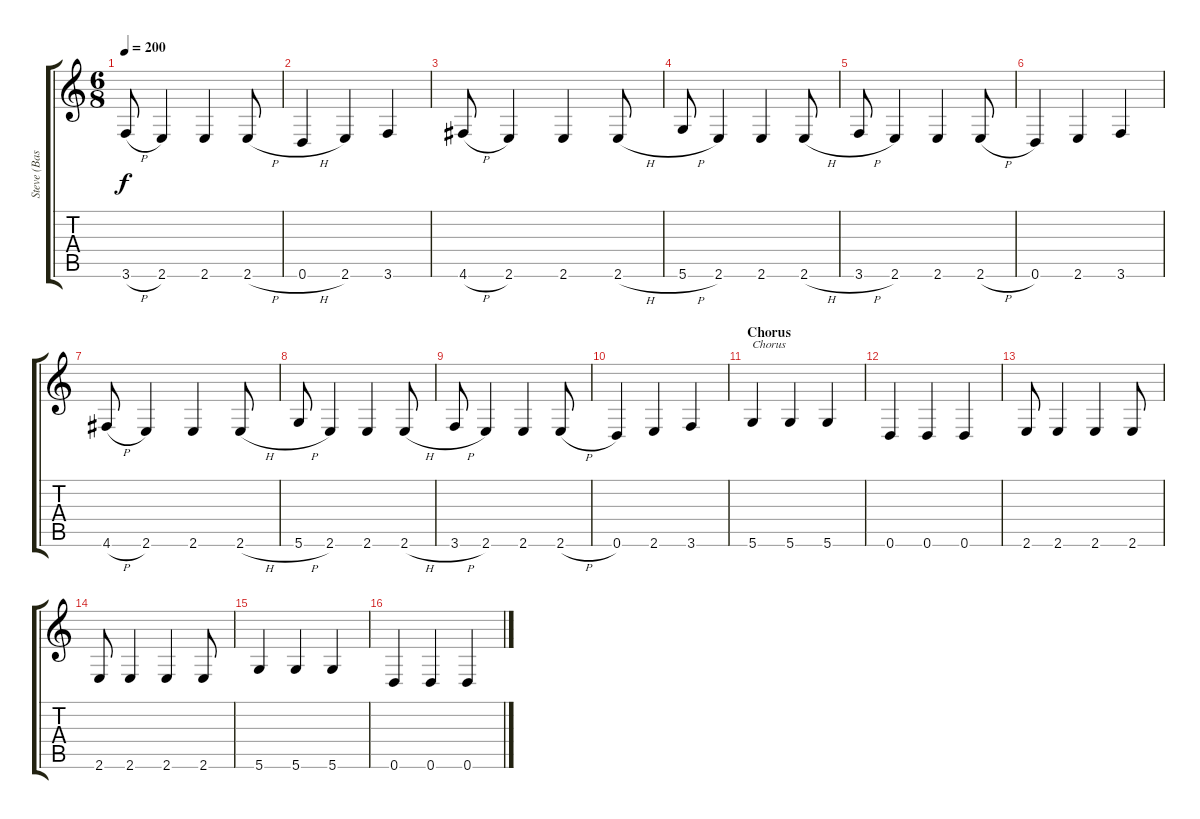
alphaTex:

\track ("Steve (Bass)" "Steve (Bas") {instrument electricbassfinger}
\staff {score tabs}
\tuning (E4 B3 G3 D3 A2 D2) {hide}
\ts (6 8)
\tempo 200
\clef g2
\ks c
3.6{h}.8{dy f} 2.6.4 2.6.4 2.6{h}.8 |
0.6{h}.4 2.6.4 3.6.4 |
4.6{h}.8 2.6.4 2.6.4 2.6{h}.8 |
5.6{h}.8 2.6.4 2.6.4 2.6{h}.8 |
3.6{h}.8 2.6.4 2.6.4 2.6{h}.8 |
0.6.4 2.6.4 3.6.4 |
4.6{h}.8 2.6.4 2.6.4 2.6{h}.8 |
5.6{h}.8 2.6.4 2.6.4 2.6{h}.8 |
3.6{h}.8 2.6.4 2.6.4 2.6{h}.8 |
0.6.4 2.6.4 3.6.4 |
\section ("" "Chorus")
5.6.4{txt "Chorus"} 5.6.4 5.6.4 |
0.6.4 0.6.4 0.6.4 |
2.6.8 2.6.4 2.6.4 2.6.8 |
2.6.8 2.6.4 2.6.4 2.6.8 |
5.6.4 5.6.4 5.6.4 |
0.6.4 0.6.4 0.6.4
